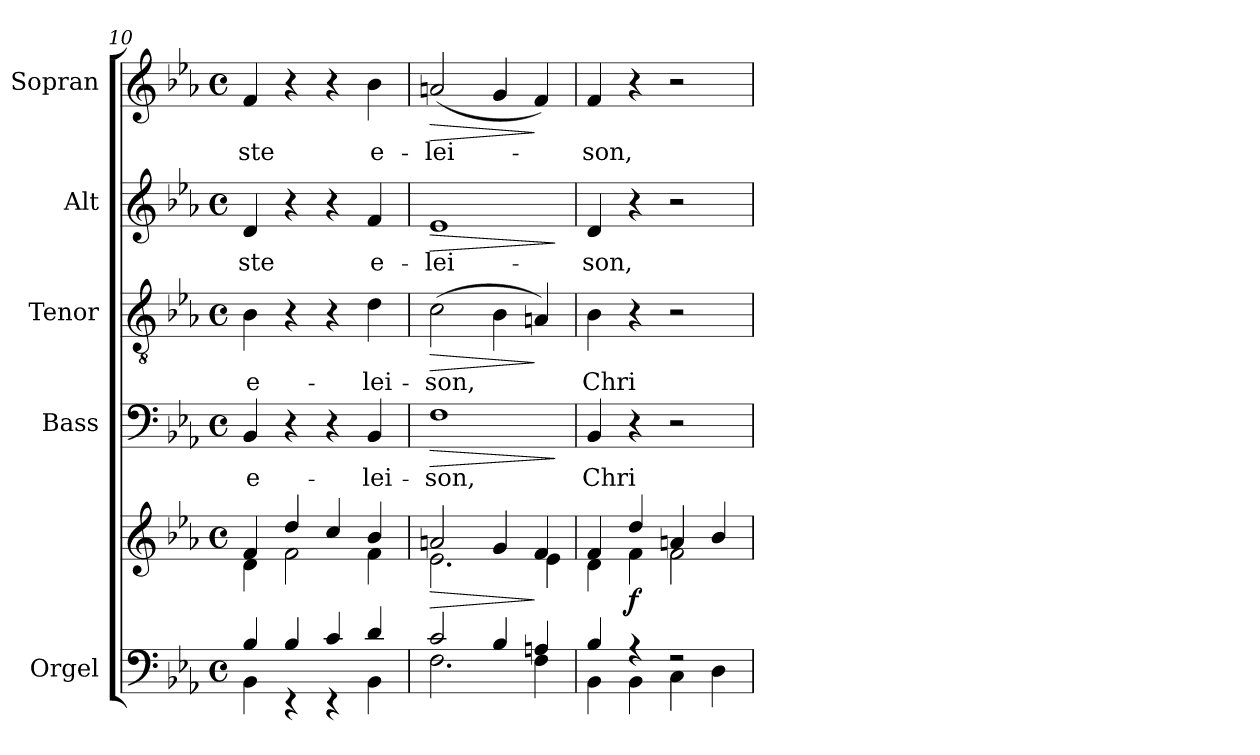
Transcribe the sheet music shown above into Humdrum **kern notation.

**kern	**kern	**dynam	**kern	**text	**dynam	**kern	**text	**dynam	**kern	**text	**dynam	**kern	**text	**dynam
*part5	*part5	*part5	*part4	*part4	*part4	*part3	*part3	*part3	*part2	*part2	*part2	*part1	*part1	*part1
*staff6	*staff5	*staff5/6	*staff4	*staff4	*staff4	*staff3	*staff3	*staff3	*staff2	*staff2	*staff2	*staff1	*staff1	*staff1
*I"Orgel	*	*	*I"Bass	*	*	*I"Tenor	*	*	*I"Alt	*	*	*I"Sopran	*	*
*I'Org.	*	*	*I'B.	*	*	*I'T.	*	*	*I'A.	*	*	*I'S.	*	*
*clefF4	*clefG2	*	*clefF4	*	*	*clefGv2	*	*	*clefG2	*	*	*clefG2	*	*
*k[b-e-a-]	*k[b-e-a-]	*	*k[b-e-a-]	*	*	*k[b-e-a-]	*	*	*k[b-e-a-]	*	*	*k[b-e-a-]	*	*
*E-:	*E-:	*	*E-:	*	*	*E-:	*	*	*E-:	*	*	*E-:	*	*
*M4/4	*M4/4	*	*M4/4	*	*	*M4/4	*	*	*M4/4	*	*	*M4/4	*	*
*met(c)	*met(c)	*	*met(c)	*	*	*met(c)	*	*	*met(c)	*	*	*met(c)	*	*
=10	=10	=10	=10	=10	=10	=10	=10	=10	=10	=10	=10	=10	=10	=10
*^	*^	*	*	*	*	*	*	*	*	*	*	*	*	*
!	!	!	!	!	!	!LO:LY:b	!	!	!LO:LY:b	!	!	!LO:LY:b	!	!	!LO:LY:b	!
4B-/	4BB-\	4f/	4d\	.	4BB-/	e-	.	4B-\	e-	.	4d/	-ste	.	4f/	-ste	.
4B-/	4rEE	4dd/	2f\	.	4r	.	.	4r	.	.	4r	.	.	4r	.	.
4c/	4rEE	4cc/	.	.	4r	.	.	4r	.	.	4r	.	.	4r	.	.
!	!	!	!	!	!	!LO:LY:b	!	!	!LO:LY:b	!	!	!LO:LY:b	!	!	!LO:LY:b	!
4d/	4BB-\	4b-/	4f\	.	4BB-/	-lei-	.	4d\	-lei-	.	4f/	e-	.	4b-\	e-	.
=11	=11	=11	=11	=11	=11	=11	=11	=11	=11	=11	=11	=11	=11	=11	=11	=11
!	!	!	!	!LO:HP:b	!	!LO:LY:b	!LO:HP:b	!	!LO:LY:b	!LO:HP:b	!	!LO:LY:b	!LO:HP:b	!	!LO:LY:b	!LO:HP:b
2c/	2.F\	2an/	2.e-\	>	1F	-son,	>	(>2c\	-son,	>	1e-	-lei-	>	(<2an/	-lei-	>
4B-/	.	4g/	.	.	.	.	.	4B-\	.	.	.	.	.	4g/	.	.
4An/	4F\	4f/	4e-\	]	.	.	.	4An/)	.	]	.	.	.	4f/)	.	]
*v	*v	*	*	*	*	*	*	*	*	*	*	*	*	*	*	*
*	*v	*v	*	*	*	*	*	*	*	*	*	*	*	*	*
.	.	.	.	.	]	.	.	.	.	.	]	.	.	.
!!LO:LB:g=z
=12	=12	=12	=12	=12	=12	=12	=12	=12	=12	=12	=12	=12	=12	=12
*^	*^	*	*	*	*	*	*	*	*	*	*	*	*	*
!	!	!	!	!	!	!LO:LY:b	!	!	!LO:LY:b	!	!	!LO:LY:b	!	!	!LO:LY:b	!
4B-/	4BB-\	4f/	4d\	.	4BB-/	Chri-	.	4B-\	Chri-	.	4d/	-son,	.	4f/	-son,	.
!	!	!	!	!LO:DY:b	!	!	!	!	!	!	!	!	!	!	!	!
4rG	4BB-\	4dd/	4f\	f	4r	.	.	4r	.	.	4r	.	.	4r	.	.
2rF	4C\	4an/	2f\	.	2r	.	.	2r	.	.	2r	.	.	2r	.	.
.	4D\	4b-/	.	.	.	.	.	.	.	.	.	.	.	.	.	.
*v	*v	*	*	*	*	*	*	*	*	*	*	*	*	*	*	*
*	*v	*v	*	*	*	*	*	*	*	*	*	*	*	*	*
=	=	=	=	=	=	=	=	=	=	=	=	=	=	=
*-	*-	*-	*-	*-	*-	*-	*-	*-	*-	*-	*-	*-	*-	*-
